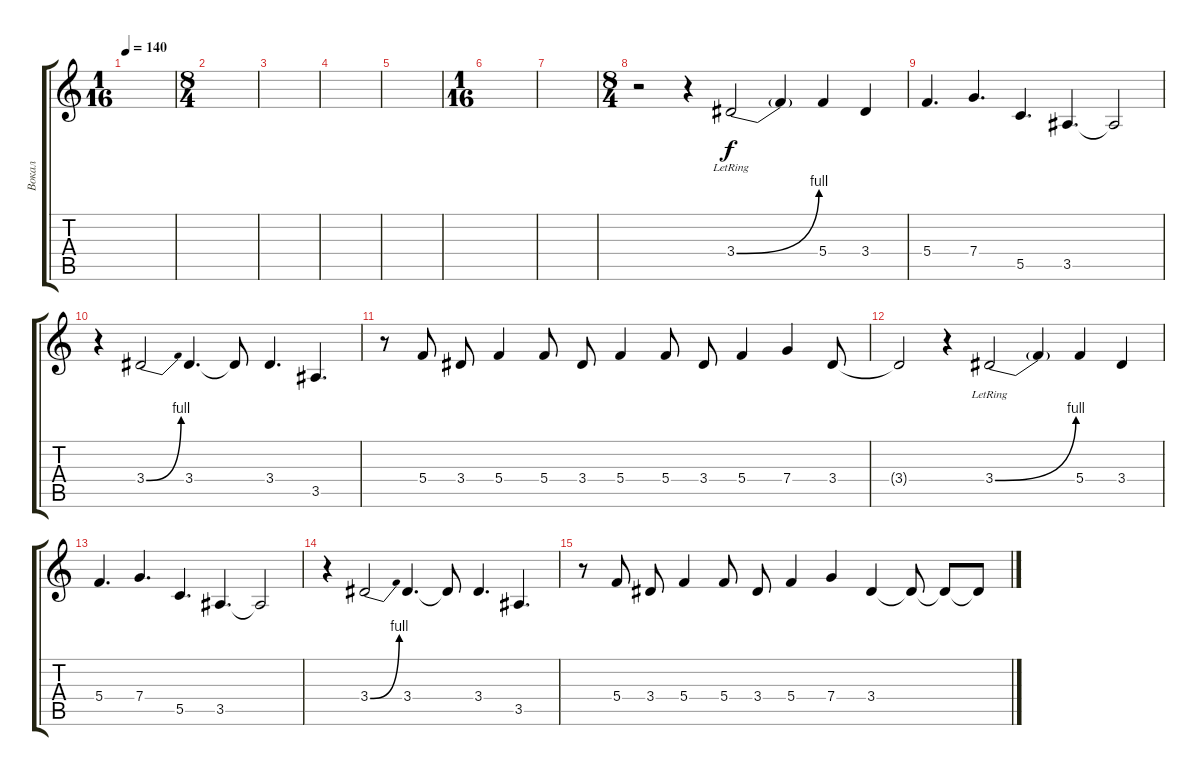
\track ("Вокал" "Вокал") {instrument acousticguitarnylon}
\staff {score tabs}
\tuning (D4 A3 F3 C3 G2 C2) {hide}
\ts (1 16)
\tempo 140
\clef g2
\ks c
|
\ts (8 4)
|
|
|
|
\ts (1 16)
|
|
\ts (8 4)
r.2 r.4 3.4{be (bend 0 0 60 4) lr}.2 3.4{t}.4 5.4.4 3.4.4 |
5.4.4{d} 7.4.4{d} 5.5.4{d} 3.5.4{d} 3.5{t}.2 |
r.4 3.4{be (bend 0 0 60 4)}.2 3.4.4{d} 3.4{t}.8 3.4.4{d} 3.5.4{d} |
r.8 5.4.8 3.4.8 5.4.4 5.4.8 3.4.8 5.4.4 5.4.8 3.4.8 5.4.4 7.4.4 3.4.8 |
3.4{t}.2 r.4 3.4{be (bend 0 0 60 4) lr}.2 3.4{t}.4 5.4.4 3.4.4 |
5.4.4{d} 7.4.4{d} 5.5.4{d} 3.5.4{d} 3.5{t}.2 |
r.4 3.4{be (bend 0 0 60 4)}.2 3.4.4{d} 3.4{t}.8 3.4.4{d} 3.5.4{d} |
r.8 5.4.8 3.4.8 5.4.4 5.4.8 3.4.8 5.4.4 7.4.4 3.4.4 3.4{t}.8 3.4{t}.8 3.4{t}.8
